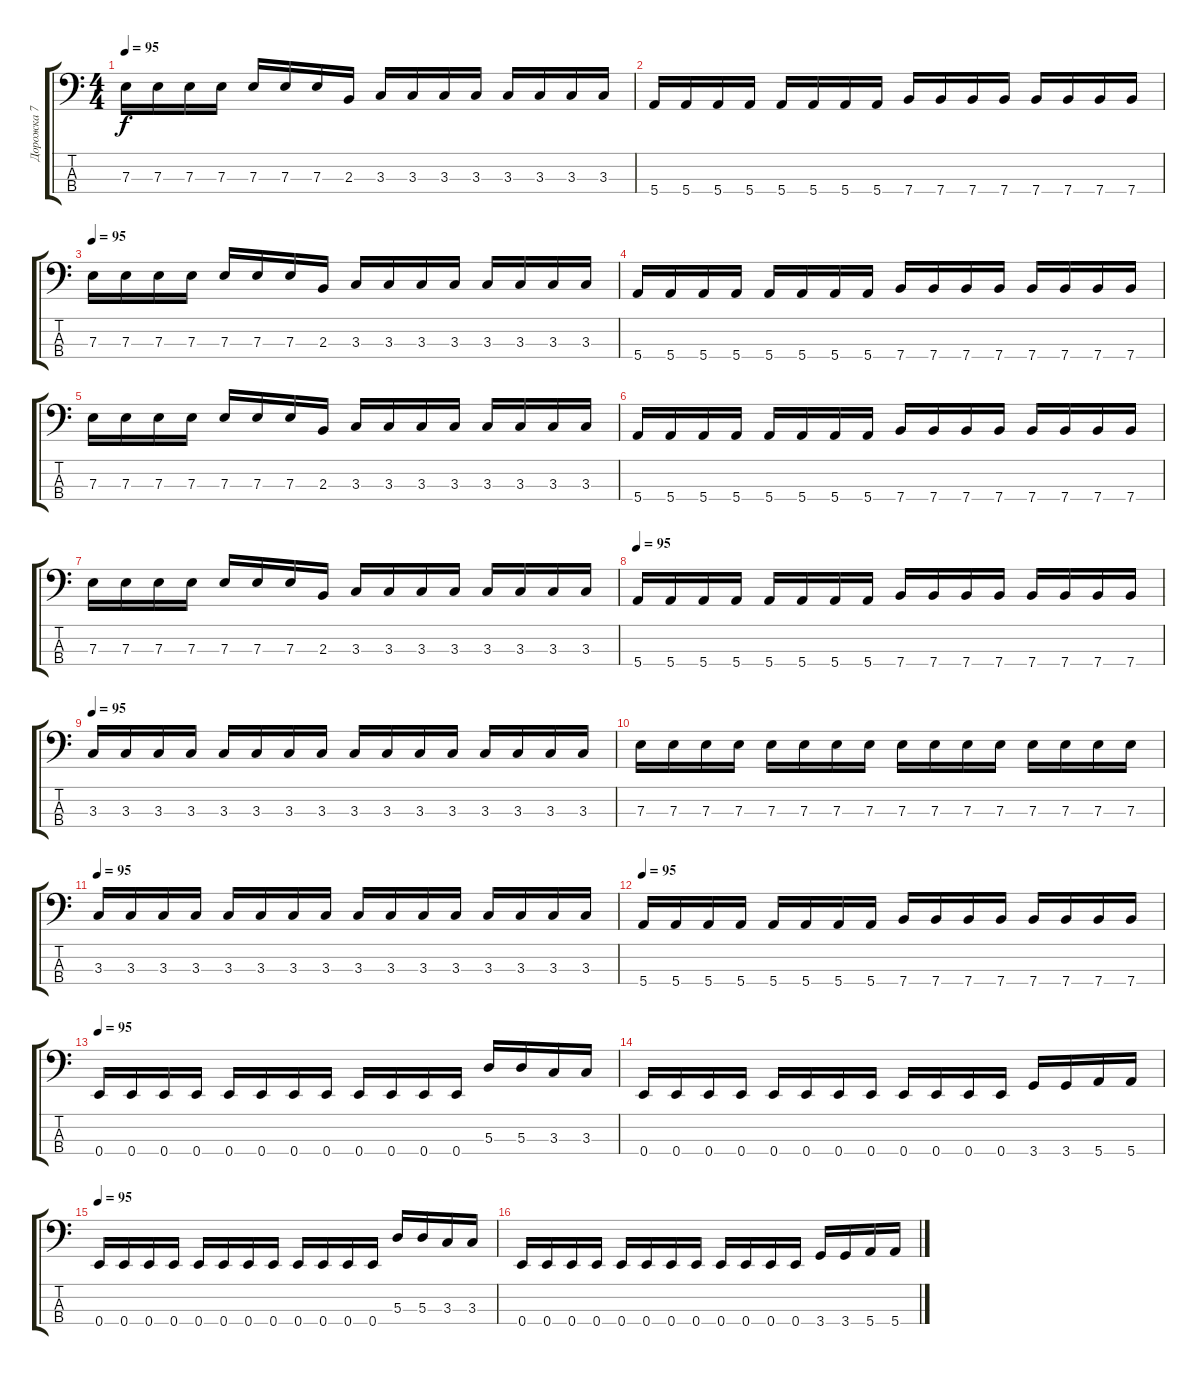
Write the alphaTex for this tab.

\track ("Дорожка 7" "Дорожка 7") {instrument electricbasspick}
\staff {score tabs}
\tuning (G2 D2 A1 E1) {hide}
\ts (4 4)
\tempo 95
\clef f4
\ks c
7.3.16{dy f} 7.3.16 7.3.16 7.3.16 7.3.16 7.3.16 7.3.16 2.3.16 3.3.16 3.3.16 3.3.16 3.3.16 3.3.16 3.3.16 3.3.16 3.3.16 |
5.4.16 5.4.16 5.4.16 5.4.16 5.4.16 5.4.16 5.4.16 5.4.16 7.4.16 7.4.16 7.4.16 7.4.16 7.4.16 7.4.16 7.4.16 7.4.16 |
\tempo 95
7.3.16 7.3.16 7.3.16 7.3.16 7.3.16 7.3.16 7.3.16 2.3.16 3.3.16 3.3.16 3.3.16 3.3.16 3.3.16 3.3.16 3.3.16 3.3.16 |
5.4.16 5.4.16 5.4.16 5.4.16 5.4.16 5.4.16 5.4.16 5.4.16 7.4.16 7.4.16 7.4.16 7.4.16 7.4.16 7.4.16 7.4.16 7.4.16 |
7.3.16 7.3.16 7.3.16 7.3.16 7.3.16 7.3.16 7.3.16 2.3.16 3.3.16 3.3.16 3.3.16 3.3.16 3.3.16 3.3.16 3.3.16 3.3.16 |
5.4.16 5.4.16 5.4.16 5.4.16 5.4.16 5.4.16 5.4.16 5.4.16 7.4.16 7.4.16 7.4.16 7.4.16 7.4.16 7.4.16 7.4.16 7.4.16 |
7.3.16 7.3.16 7.3.16 7.3.16 7.3.16 7.3.16 7.3.16 2.3.16 3.3.16 3.3.16 3.3.16 3.3.16 3.3.16 3.3.16 3.3.16 3.3.16 |
\tempo 95
5.4.16 5.4.16 5.4.16 5.4.16 5.4.16 5.4.16 5.4.16 5.4.16 7.4.16 7.4.16 7.4.16 7.4.16 7.4.16 7.4.16 7.4.16 7.4.16 |
\tempo 95
3.3.16 3.3.16 3.3.16 3.3.16 3.3.16 3.3.16 3.3.16 3.3.16 3.3.16 3.3.16 3.3.16 3.3.16 3.3.16 3.3.16 3.3.16 3.3.16 |
7.3.16 7.3.16 7.3.16 7.3.16 7.3.16 7.3.16 7.3.16 7.3.16 7.3.16 7.3.16 7.3.16 7.3.16 7.3.16 7.3.16 7.3.16 7.3.16 |
\tempo 95
3.3.16 3.3.16 3.3.16 3.3.16 3.3.16 3.3.16 3.3.16 3.3.16 3.3.16 3.3.16 3.3.16 3.3.16 3.3.16 3.3.16 3.3.16 3.3.16 |
\tempo 95
5.4.16 5.4.16 5.4.16 5.4.16 5.4.16 5.4.16 5.4.16 5.4.16 7.4.16 7.4.16 7.4.16 7.4.16 7.4.16 7.4.16 7.4.16 7.4.16 |
\tempo 95
0.4.16 0.4.16 0.4.16 0.4.16 0.4.16 0.4.16 0.4.16 0.4.16 0.4.16 0.4.16 0.4.16 0.4.16 5.3.16 5.3.16 3.3.16 3.3.16 |
0.4.16 0.4.16 0.4.16 0.4.16 0.4.16 0.4.16 0.4.16 0.4.16 0.4.16 0.4.16 0.4.16 0.4.16 3.4.16 3.4.16 5.4.16 5.4.16 |
\tempo 95
0.4.16 0.4.16 0.4.16 0.4.16 0.4.16 0.4.16 0.4.16 0.4.16 0.4.16 0.4.16 0.4.16 0.4.16 5.3.16 5.3.16 3.3.16 3.3.16 |
0.4.16 0.4.16 0.4.16 0.4.16 0.4.16 0.4.16 0.4.16 0.4.16 0.4.16 0.4.16 0.4.16 0.4.16 3.4.16 3.4.16 5.4.16 5.4.16
